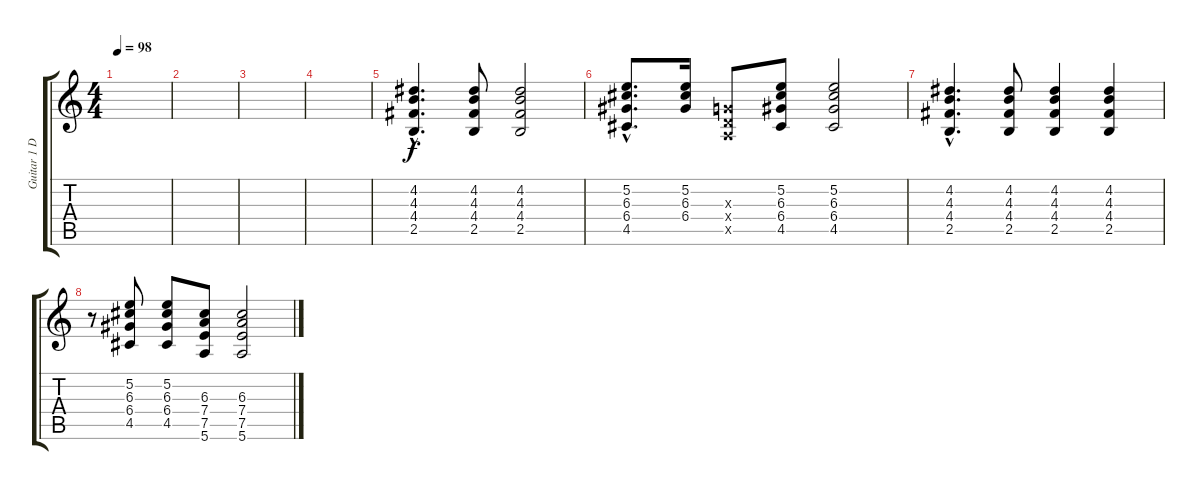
\track ("Guitar 1 Dist" "Guitar 1 D") {instrument distortionguitar}
\staff {score tabs}
\tuning (E4 B3 G3 D3 A2 E2) {hide}
\ts (4 4)
\tempo 98
\clef g2
\ks c
|
|
|
|
(4.2{hac} 4.3{hac} 4.4{hac} 2.5{hac}).4{d} (4.2 4.3 4.4 2.5).8 (4.2 4.3 4.4 2.5).2 |
(5.2{hac} 6.3{hac} 6.4{hac} 4.5{hac}).8{d} (5.2 6.3 6.4).16 (0.3{x} 0.4{x} 0.5{x}).8 (5.2 6.3 6.4 4.5).8 (5.2 6.3 6.4 4.5).2 |
(4.2{hac} 4.3{hac} 4.4{hac} 2.5{hac}).4{d} (4.2 4.3 4.4 2.5).8 (4.2 4.3 4.4 2.5).4 (4.2 4.3 4.4 2.5).4 |
r.8 (5.2 6.3 6.4 4.5).8 (5.2 6.3 6.4 4.5).8 (6.3 7.4 7.5 5.6).8 (6.3 7.4 7.5 5.6).2
